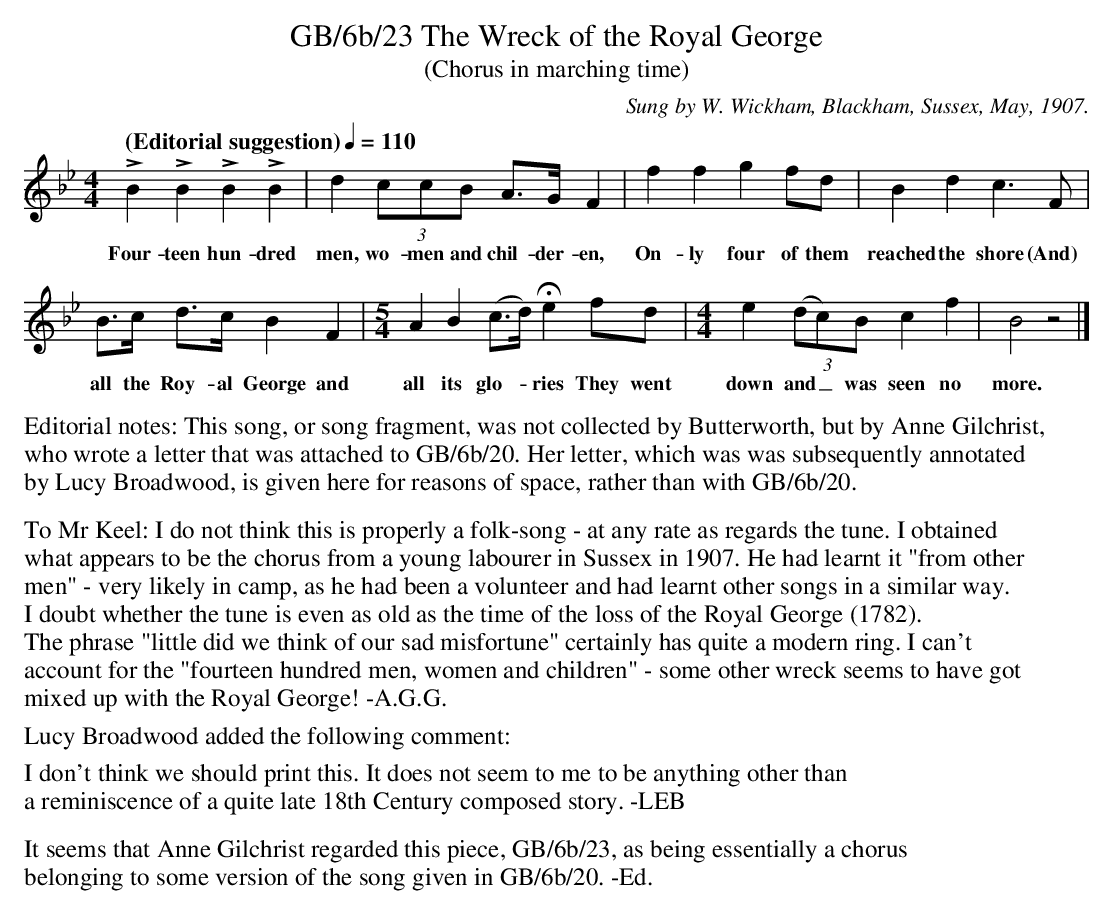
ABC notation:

X:1
T:GB/6b/23 The Wreck of the Royal George
T:(Chorus in marching time)
C:Sung by W. Wickham, Blackham, Sussex, May, 1907.
L:1/4
M:4/4
Q:"(Editorial suggestion)" 1/4=110
K:Bb
!>!B !>!B !>!B !>!B | d (3c/c/B/ A3/4G/4 F | f f g f/d/ |B d c3/2 F/ |
w: Four-teen hun-dred men, wo-men and chil-der-en, On-ly four of them reached the shore (And)
B3/4c/4 d3/4c/4 B F |[M:5/4] A B (c/>d/) He f/d/ |[M:4/4] e (3(d/c/)B/ c f | B2 z2 |]
w: all the Roy-al George and all its glo-*ries They went down and_ was seen no more.
